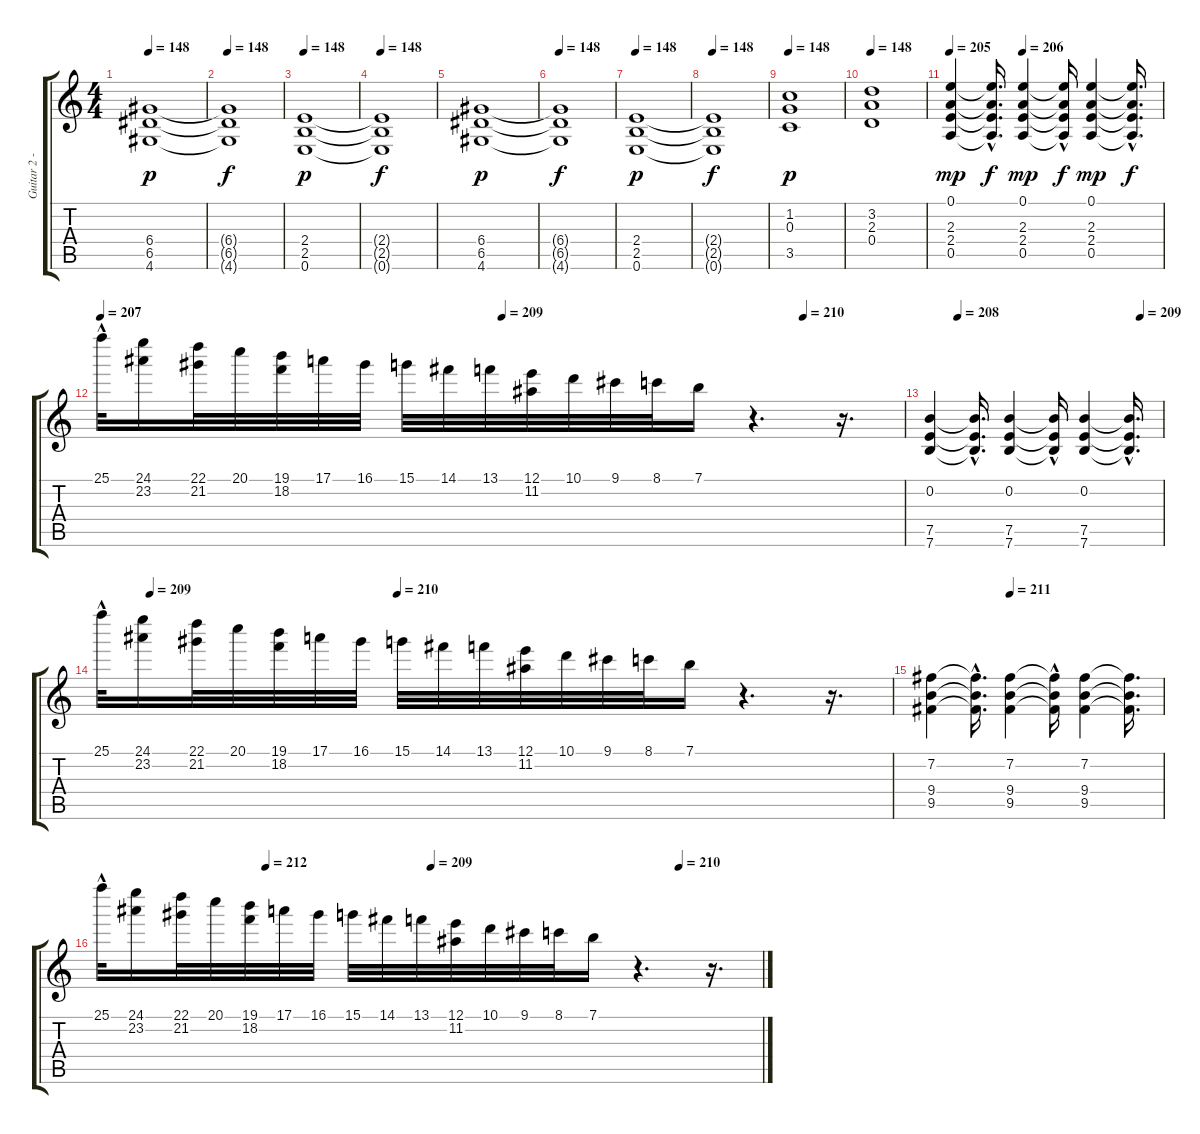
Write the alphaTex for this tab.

\track ("Guitar 2 - Eric Melvin" "Guitar 2 -") {instrument distortionguitar}
\staff {score tabs}
\tuning (E4 B3 G3 D3 A2 E2) {hide}
\ts (4 4)
\tempo 148
\clef g2
\ks c
(6.4 6.5 4.6).1{dy p} |
\tempo 148
(6.4{t} 6.5{t} 4.6{t}).1{dy f} |
\tempo 148
(2.4 2.5 0.6).1{dy p} |
\tempo 148
(2.4{t} 2.5{t} 0.6{t}).1{dy f} |
(6.4 6.5 4.6).1{dy p} |
\tempo 148
(6.4{t} 6.5{t} 4.6{t}).1{dy f} |
\tempo 148
(2.4 2.5 0.6).1{dy p} |
\tempo 148
(2.4{t} 2.5{t} 0.6{t}).1{dy f} |
\tempo 148
(1.2 0.3 3.5).1{dy p} |
\tempo 148
(3.2 2.3 0.4).1 |
\tempo 205
\tempo (206 0.34375)
(0.1 2.3 2.4 0.5).4{dy mp} (0.1{hac t} 2.3{hac t} 2.4{hac t} 0.5{t}).16{d dy f} (0.1 2.3 2.4 0.5).4{dy mp} (0.1{hac t} 2.3{hac t} 2.4{hac t} 0.5{hac t}).16{dy f} (0.1 2.3 2.4 0.5).4{dy mp} (0.1{hac t} 2.3{hac t} 2.4{t} 0.5{t}).16{d dy f} |
\tempo 207
\tempo (209 0.5)
\tempo (210 0.875)
25.1{hac}.32 (24.1 23.2).16 (22.1 21.2).32 20.1.32 (19.1 18.2).32 17.1.32 16.1.32 15.1.32 14.1.32 13.1.32 (12.1 11.2).32 10.1.32 9.1.32 8.1.32 7.1.16 r.4{d} r.16{d} |
\tempo (208 0.125)
\tempo (209 0.90625)
(0.2 7.5 7.6).4 (0.2{hac t} 7.5{hac t} 7.6{hac t}).16{d} (0.2 7.5 7.6).4 (0.2{hac t} 7.5{hac t} 7.6{hac t}).16 (0.2 7.5 7.6).4 (0.2{hac t} 7.5{t} 7.6{t}).16{d} |
\tempo (209 0.0625)
\tempo (210 0.375)
25.1{hac}.32 (24.1 23.2).16 (22.1 21.2).32 20.1.32 (19.1 18.2).32 17.1.32 16.1.32 15.1.32 14.1.32 13.1.32 (12.1 11.2).32 10.1.32 9.1.32 8.1.32 7.1.16 r.4{d} r.16{d} |
\tempo (211 0.34375)
(7.2 9.4 9.5).4 (7.2{hac t} 9.4{hac t} 9.5{hac t}).16{d} (7.2 9.4 9.5).4 (7.2{hac t} 9.4{hac t} 9.5{hac t}).16 (7.2 9.4 9.5).4 (7.2{t} 9.4{t} 9.5{t}).16{d} |
\tempo (212 0.25)
\tempo (209 0.5)
\tempo (210 0.875)
25.1{hac}.32 (24.1 23.2).16 (22.1 21.2).32 20.1.32 (19.1 18.2).32 17.1.32 16.1.32 15.1.32 14.1.32 13.1.32 (12.1 11.2).32 10.1.32 9.1.32 8.1.32 7.1.16 r.4{d} r.16{d}
